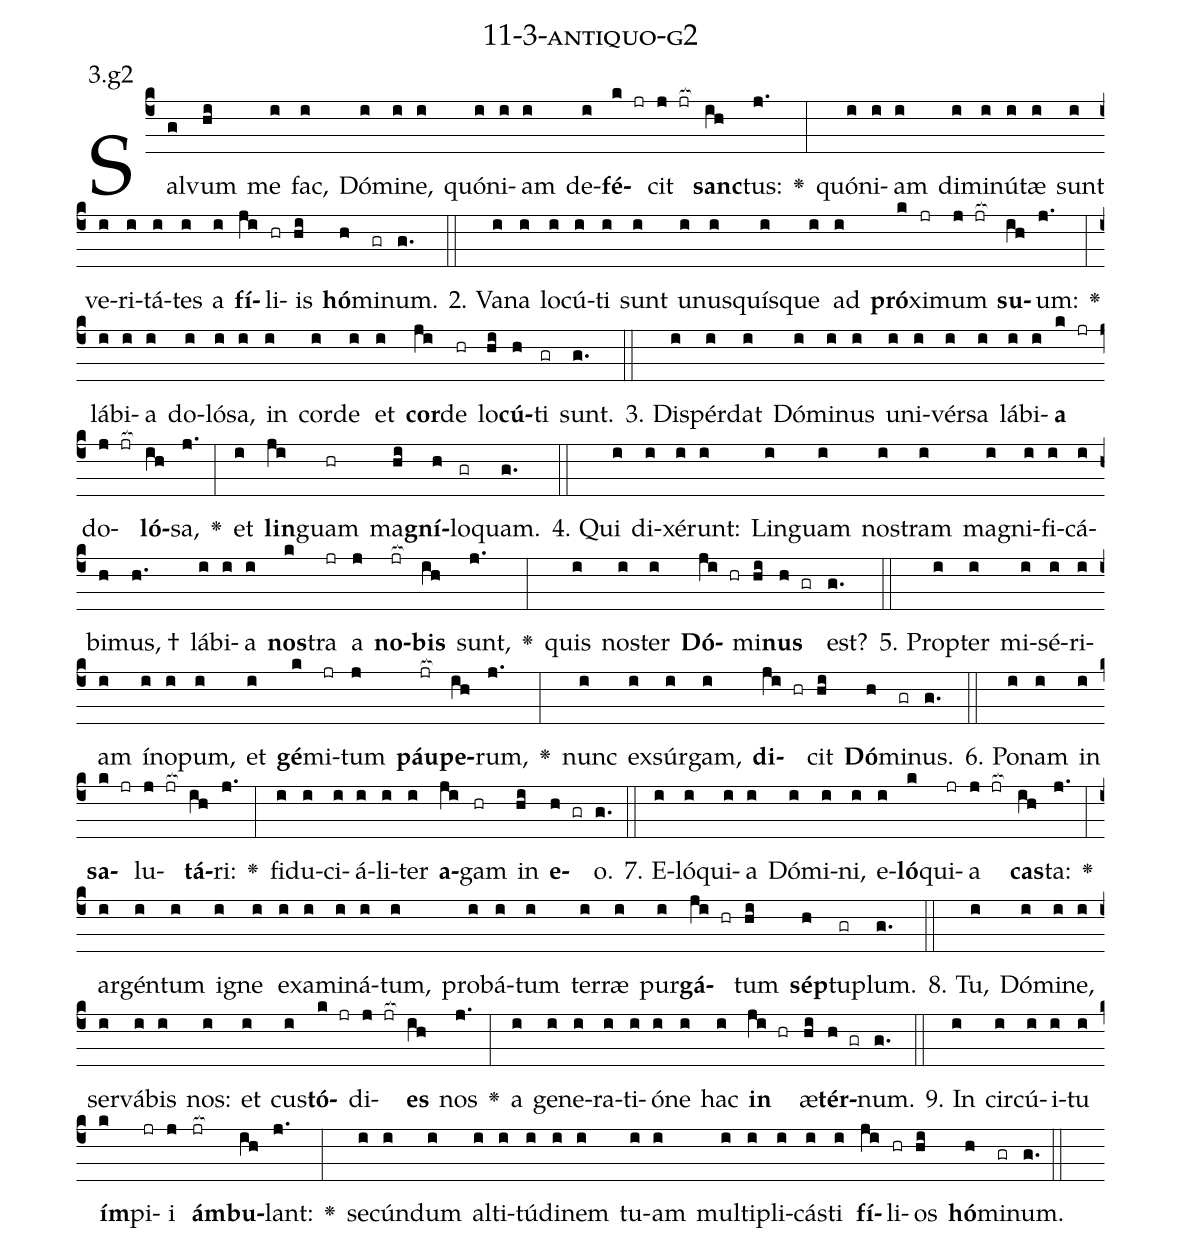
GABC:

name: 11-3-antiquo-g2;
annotation: 3.g2;
%%
(c4)Sal(g)vum(hi) me(i) fac,(i) Dó(i)mi(i)ne,(i) quón(i)i(i)am(i) de(i)<b>fé</b>(k jr)cit(j jr[ocb:1{]) <b>sanc</b>(ih[ocb:0}])tus:(j.) <v>\greheightstar</v>(:) quón(i)i(i)am(i) di(i)mi(i)nú(i)tæ(i) sunt(i) ve(i)ri(i)tá(i)tes(i) a(i) <b>fí</b>(ji)li(hr)is(hi) <b>hó</b>(h)mi(gr)num.(g.) (::)
2. Va(i)na(i) lo(i)cú(i)ti(i) sunt(i) u(i)nus(i)quís(i)que(i) ad(i) <b>pró</b>(k)xi(jr)mum(j jr[ocb:1{]) <b>su</b>(ih[ocb:0}])um:(j.) <v>\greheightstar</v>(:) lá(i)bi(i)a(i) do(i)ló(i)sa,(i) in(i) cor(i)de(i) et(i) <b>cor</b>(ji)de(hr) lo(hi)<b>cú</b>(h)ti(gr) sunt.(g.) (::)
3. Dis(i)pér(i)dat(i) Dó(i)mi(i)nus(i) u(i)ni(i)vér(i)sa(i) lá(i)bi(i)<b>a</b>(k jr) do(j jr[ocb:1{])<b>ló</b>(ih[ocb:0}])sa,(j.) <v>\greheightstar</v>(:) et(i) <b>lin</b>(ji)guam(hr) ma(hi)<b>gní</b>(h)lo(gr)quam.(g.) (::)
4. Qui(i) di(i)xé(i)runt:(i) Lin(i)guam(i) nos(i)tram(i) ma(i)gni(i)fi(i)cá(i)bi(h)mus, †(h.) lá(i)bi(i)a(i) <b>nos</b>(k)tra(jr) a(j) <b>no</b>(jr[ocb:1{])<b>bis</b>(ih[ocb:0}]) sunt,(j.) <v>\greheightstar</v>(:) quis(i) nos(i)ter(i) <b>Dó</b>(ji hr)mi(hi)<b>nus</b>(h gr) est?(g.) (::)
5. Prop(i)ter(i) mi(i)sé(i)ri(i)am(i) ín(i)o(i)pum,(i) et(i) <b>gé</b>(k)mi(jr)tum(j) <b>páu</b>(jr[ocb:1{])<b>pe</b>(ih[ocb:0}])rum,(j.) <v>\greheightstar</v>(:) nunc(i) ex(i)súr(i)gam,(i) <b>di</b>(ji hr)cit(hi) <b>Dó</b>(h)mi(gr)nus.(g.) (::)
6. Po(i)nam(i) in(i) <b>sa</b>(k jr)lu(j jr[ocb:1{])<b>tá</b>(ih[ocb:0}])ri:(j.) <v>\greheightstar</v>(:) fi(i)du(i)ci(i)á(i)li(i)ter(i) <b>a</b>(ji)gam(hr) in(hi) <b>e</b>(h gr)o.(g.) (::)
7. E(i)ló(i)qui(i)a(i) Dó(i)mi(i)ni,(i) e(i)<b>ló</b>(k)qui(jr)a(j jr[ocb:1{]) <b>cas</b>(ih[ocb:0}])ta:(j.) <v>\greheightstar</v>(:) ar(i)gén(i)tum(i) i(i)gne(i) ex(i)a(i)mi(i)ná(i)tum,(i) pro(i)bá(i)tum(i) ter(i)ræ(i) pur(i)<b>gá</b>(ji hr)tum(hi) <b>sép</b>(h)tu(gr)plum.(g.) (::)
8. Tu,(i) Dó(i)mi(i)ne,(i) ser(i)vá(i)bis(i) nos:(i) et(i) cus(i)<b>tó</b>(k jr)di(j jr[ocb:1{])<b>es</b>(ih[ocb:0}]) nos(j.) <v>\greheightstar</v>(:) a(i) ge(i)ne(i)ra(i)ti(i)ó(i)ne(i) hac(i) <b>in</b>(ji hr) æ(hi)<b>tér</b>(h gr)num.(g.) (::)
9. In(i) cir(i)cú(i)i(i)tu(i) <b>ím</b>(k)pi(jr)i(j) <b>ám</b>(jr[ocb:1{])<b>bu</b>(ih[ocb:0}])lant:(j.) <v>\greheightstar</v>(:) se(i)cún(i)dum(i) al(i)ti(i)tú(i)di(i)nem(i) tu(i)am(i) mul(i)ti(i)pli(i)cás(i)ti(i) <b>fí</b>(ji)li(hr)os(hi) <b>hó</b>(h)mi(gr)num.(g.) (::)
